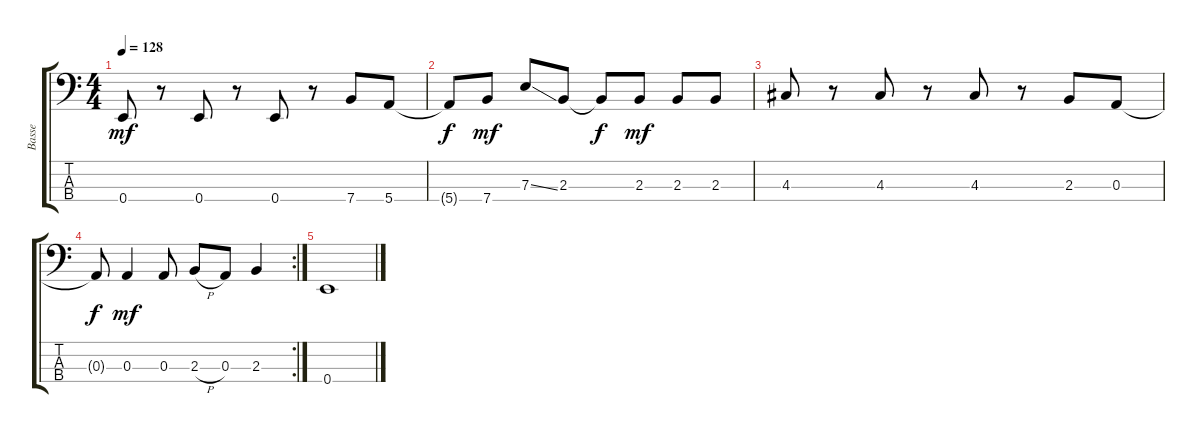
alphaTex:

\track ("Basse" "Basse") {instrument electricbassfinger}
\staff {score tabs}
\tuning (G2 D2 A1 E1) {hide}
\ts (4 4)
\tempo 128
\clef f4
\ks c
0.4.8{dy mf} r.8 0.4.8 r.8 0.4.8 r.8 7.4.8 5.4.8 |
5.4{t}.8{dy f} 7.4.8{dy mf} 7.3{ss}.8 2.3.8 2.3{t}.8{dy f} 2.3.8{dy mf} 2.3.8 2.3.8 |
4.3.8 r.8 4.3.8 r.8 4.3.8 r.8 2.3.8 0.3.8 |
\rc 2
0.3{t}.8{dy f} 0.3.4{dy mf} 0.3.8 2.3{h}.8 0.3.8 2.3.4 |
0.4.1
